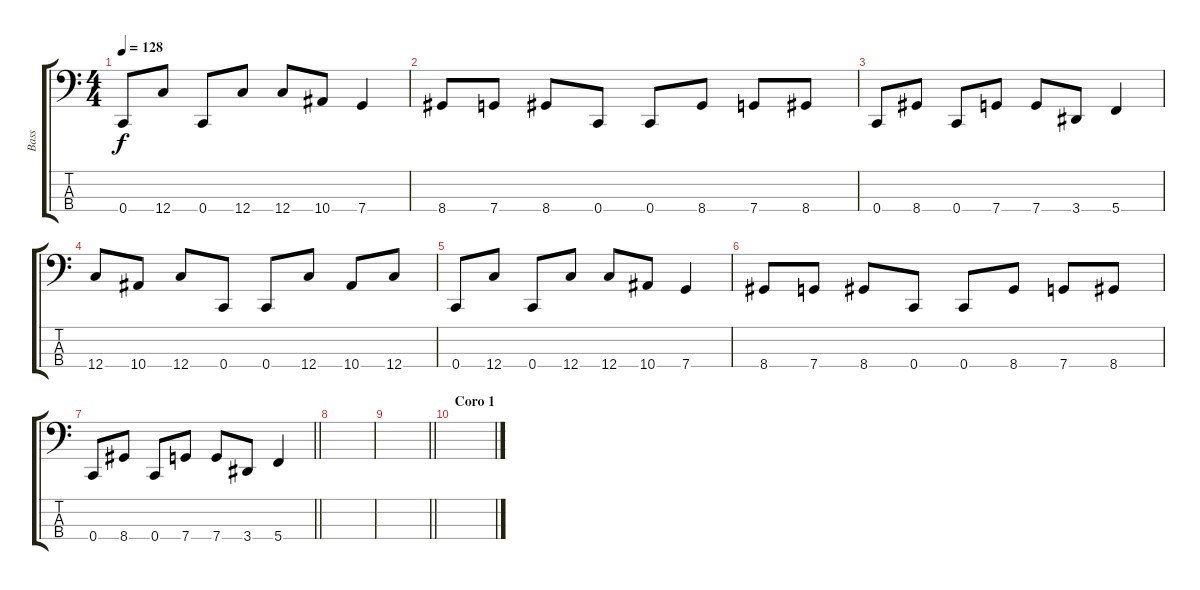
\track ("Bass" "Bass") {instrument slapbass2}
\staff {score tabs}
\tuning (F2 C2 G1 C1) {hide}
\ts (4 4)
\tempo 128
\clef f4
\ks c
0.4.8{dy f} 12.4.8 0.4.8 12.4.8 12.4.8 10.4.8 7.4.4 |
8.4.8 7.4.8 8.4.8 0.4.8 0.4.8 8.4.8 7.4.8 8.4.8 |
0.4.8 8.4.8 0.4.8 7.4.8 7.4.8 3.4.8 5.4.4 |
12.4.8 10.4.8 12.4.8 0.4.8 0.4.8 12.4.8 10.4.8 12.4.8 |
0.4.8 12.4.8 0.4.8 12.4.8 12.4.8 10.4.8 7.4.4 |
8.4.8 7.4.8 8.4.8 0.4.8 0.4.8 8.4.8 7.4.8 8.4.8 |
\barLineRight lightlight
0.4.8 8.4.8 0.4.8 7.4.8 7.4.8 3.4.8 5.4.4 |
\section ("" "")
|
\barLineRight lightlight
|
\section ("" "Coro 1")
